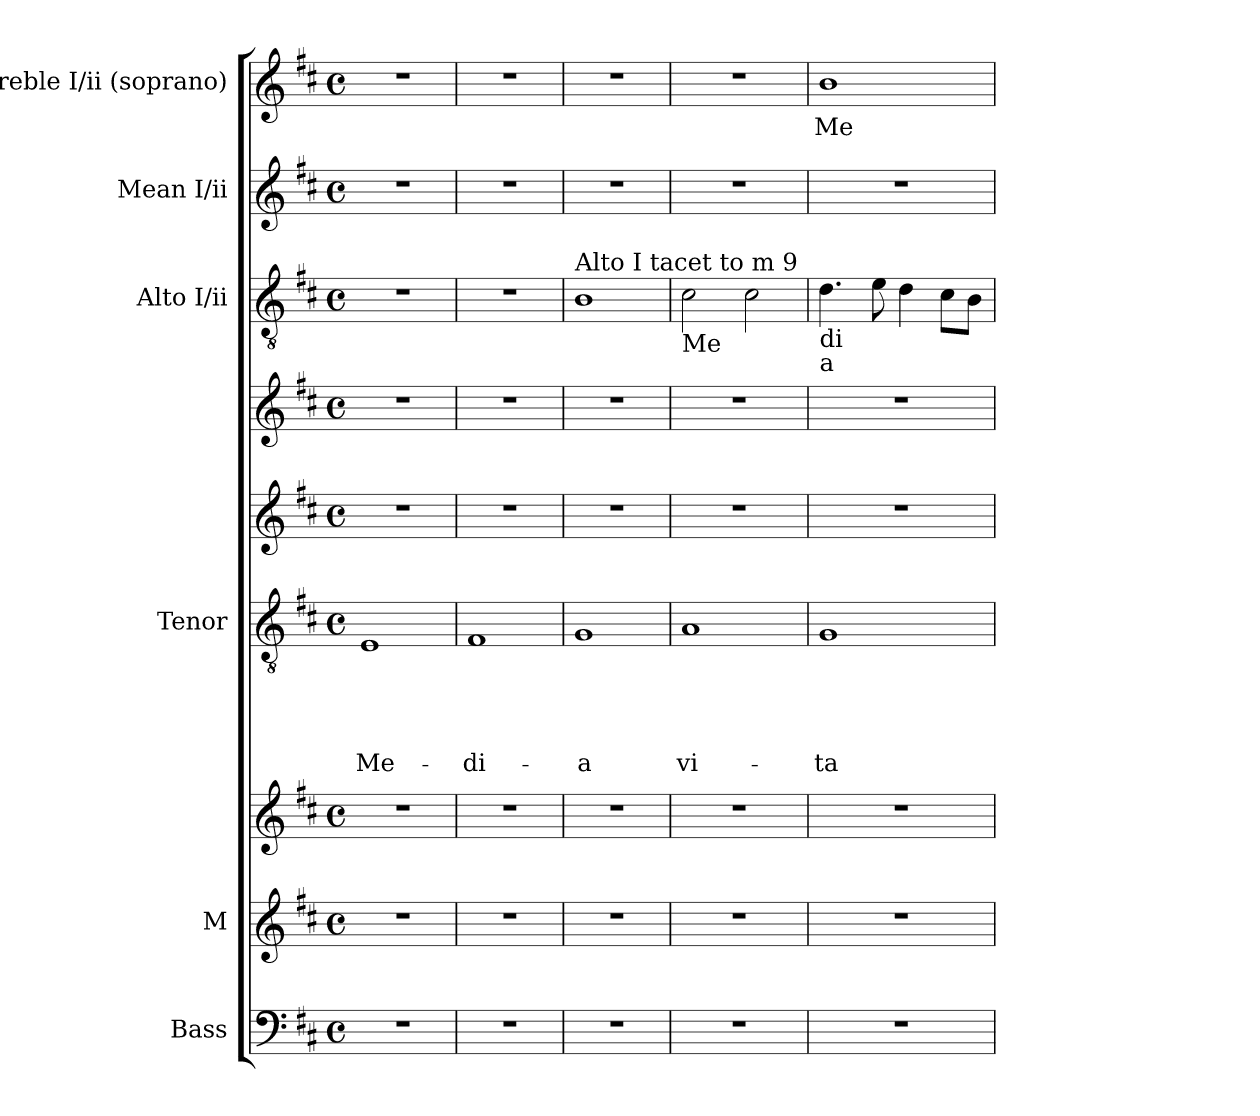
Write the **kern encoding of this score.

**kern	**kern	**kern	**kern	**text	**text	**text	**text	**text	**kern	**kern	**kern	**kern	**kern	**text
*part8	*part7	*part7	*part6	*part6	*part6	*part6	*part6	*part6	*part5	*part4	*part3	*part2	*part1	*part1
*staff9	*staff8	*staff7	*staff6	*staff6	*staff6	*staff6	*staff6	*staff6	*staff5	*staff4	*staff3	*staff2	*staff1	*staff1
*I"Bass	*I"M	*	*I"Tenor	*	*	*	*	*	*	*	*I"Alto I/ii	*I"Mean I/ii	*I"Treble I/ii (soprano)	*
*I'B	*	*	*I'T	*	*	*	*	*	*	*	*	*I'M	*I'S	*
*clefF4	*clefG2	*clefG2	*clefGv2	*	*	*	*	*	*clefG2	*clefG2	*clefGv2	*clefG2	*clefG2	*
*k[f#c#]	*k[f#c#]	*k[f#c#]	*k[f#c#]	*	*	*	*	*	*k[f#c#]	*k[f#c#]	*k[f#c#]	*k[f#c#]	*k[f#c#]	*
*D:	*D:	*D:	*D:	*	*	*	*	*	*D:	*D:	*D:	*D:	*D:	*
*M4/4	*M4/4	*M4/4	*M4/4	*	*	*	*	*	*M4/4	*M4/4	*M4/4	*M4/4	*M4/4	*
*met(c)	*met(c)	*met(c)	*met(c)	*	*	*	*	*	*met(c)	*met(c)	*met(c)	*met(c)	*met(c)	*
=1	=1	=1	=1	=1	=1	=1	=1	=1	=1	=1	=1	=1	=1	=1
!	!	!	!	!	!	!	!	!LO:LY:b	!	!	!	!	!	!
1r	1r	1r	1E	.	.	.	.	Me-	1r	1r	1r	1r	1r	.
=2	=2	=2	=2	=2	=2	=2	=2	=2	=2	=2	=2	=2	=2	=2
!	!	!	!	!	!	!	!	!LO:LY:b	!	!	!	!	!	!
1r	1r	1r	1F#	.	.	.	.	-di-	1r	1r	1r	1r	1r	.
=3	=3	=3	=3	=3	=3	=3	=3	=3	=3	=3	=3	=3	=3	=3
!	!	!	!	!	!	!	!	!	!	!	!LO:TX:a:t=Alto I tacet to m 9	!	!	!
!	!	!	!	!	!	!	!	!LO:LY:b	!	!	!	!	!	!
1r	1r	1r	1G	.	.	.	.	-a	1r	1r	1B	1r	1r	.
=4	=4	=4	=4	=4	=4	=4	=4	=4	=4	=4	=4	=4	=4	=4
!	!	!	!	!	!	!	!	!	!	!	!LO:TX:b:t=Me	!	!	!
!	!	!	!	!	!	!	!	!LO:LY:b	!	!	!	!	!	!
1r	1r	1r	1A	.	.	.	.	vi-	1r	1r	2c#\	1r	1r	.
.	.	.	.	.	.	.	.	.	.	.	2c#\	.	.	.
=5	=5	=5	=5	=5	=5	=5	=5	=5	=5	=5	=5	=5	=5	=5
!	!	!	!	!	!	!	!	!	!	!	!LO:TX:b:t=di	!	!	!
!	!	!	!	!	!	!	!	!	!	!	!LO:TX:b:t=a	!	!	!
!	!	!	!	!	!	!	!	!LO:LY:b	!	!	!	!	!	!LO:LY:b
1r	1r	1r	1G	.	.	.	.	-ta	1r	1r	4.d\	1r	1b	Me-
.	.	.	.	.	.	.	.	.	.	.	8e\	.	.	.
.	.	.	.	.	.	.	.	.	.	.	4d\	.	.	.
.	.	.	.	.	.	.	.	.	.	.	8c#\L	.	.	.
.	.	.	.	.	.	.	.	.	.	.	8B\J	.	.	.
=	=	=	=	=	=	=	=	=	=	=	=	=	=	=
*-	*-	*-	*-	*-	*-	*-	*-	*-	*-	*-	*-	*-	*-	*-
